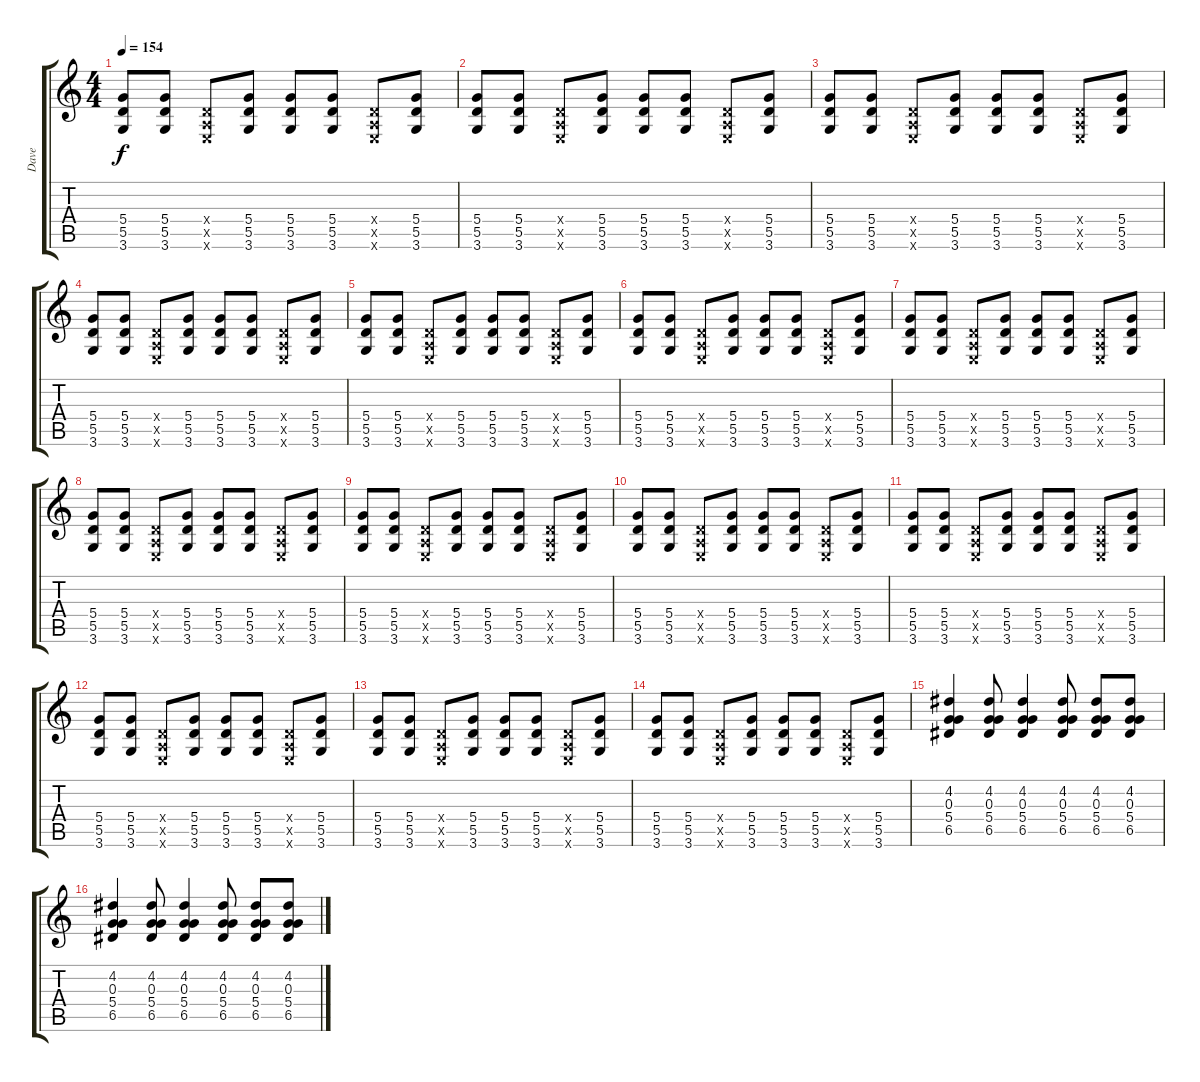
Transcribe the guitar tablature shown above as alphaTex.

\track ("Dave" "Dave") {instrument overdrivenguitar}
\staff {score tabs}
\tuning (E4 B3 G3 D3 A2 E2) {hide}
\ts (4 4)
\tempo 154
\clef g2
\ks c
(5.4 5.5 3.6).8{dy f} (5.4 5.5 3.6).8 (0.4{x} 0.5{x} 0.6{x}).8 (5.4 5.5 3.6).8 (5.4 5.5 3.6).8 (5.4 5.5 3.6).8 (0.4{x} 0.5{x} 0.6{x}).8 (5.4 5.5 3.6).8 |
(5.4 5.5 3.6).8 (5.4 5.5 3.6).8 (0.4{x} 0.5{x} 0.6{x}).8 (5.4 5.5 3.6).8 (5.4 5.5 3.6).8 (5.4 5.5 3.6).8 (0.4{x} 0.5{x} 0.6{x}).8 (5.4 5.5 3.6).8 |
(5.4 5.5 3.6).8 (5.4 5.5 3.6).8 (0.4{x} 0.5{x} 0.6{x}).8 (5.4 5.5 3.6).8 (5.4 5.5 3.6).8 (5.4 5.5 3.6).8 (0.4{x} 0.5{x} 0.6{x}).8 (5.4 5.5 3.6).8 |
(5.4 5.5 3.6).8 (5.4 5.5 3.6).8 (0.4{x} 0.5{x} 0.6{x}).8 (5.4 5.5 3.6).8 (5.4 5.5 3.6).8 (5.4 5.5 3.6).8 (0.4{x} 0.5{x} 0.6{x}).8 (5.4 5.5 3.6).8 |
(5.4 5.5 3.6).8 (5.4 5.5 3.6).8 (0.4{x} 0.5{x} 0.6{x}).8 (5.4 5.5 3.6).8 (5.4 5.5 3.6).8 (5.4 5.5 3.6).8 (0.4{x} 0.5{x} 0.6{x}).8 (5.4 5.5 3.6).8 |
(5.4 5.5 3.6).8 (5.4 5.5 3.6).8 (0.4{x} 0.5{x} 0.6{x}).8 (5.4 5.5 3.6).8 (5.4 5.5 3.6).8 (5.4 5.5 3.6).8 (0.4{x} 0.5{x} 0.6{x}).8 (5.4 5.5 3.6).8 |
(5.4 5.5 3.6).8 (5.4 5.5 3.6).8 (0.4{x} 0.5{x} 0.6{x}).8 (5.4 5.5 3.6).8 (5.4 5.5 3.6).8 (5.4 5.5 3.6).8 (0.4{x} 0.5{x} 0.6{x}).8 (5.4 5.5 3.6).8 |
(5.4 5.5 3.6).8 (5.4 5.5 3.6).8 (0.4{x} 0.5{x} 0.6{x}).8 (5.4 5.5 3.6).8 (5.4 5.5 3.6).8 (5.4 5.5 3.6).8 (0.4{x} 0.5{x} 0.6{x}).8 (5.4 5.5 3.6).8 |
(5.4 5.5 3.6).8 (5.4 5.5 3.6).8 (0.4{x} 0.5{x} 0.6{x}).8 (5.4 5.5 3.6).8 (5.4 5.5 3.6).8 (5.4 5.5 3.6).8 (0.4{x} 0.5{x} 0.6{x}).8 (5.4 5.5 3.6).8 |
(5.4 5.5 3.6).8 (5.4 5.5 3.6).8 (0.4{x} 0.5{x} 0.6{x}).8 (5.4 5.5 3.6).8 (5.4 5.5 3.6).8 (5.4 5.5 3.6).8 (0.4{x} 0.5{x} 0.6{x}).8 (5.4 5.5 3.6).8 |
(5.4 5.5 3.6).8 (5.4 5.5 3.6).8 (0.4{x} 0.5{x} 0.6{x}).8 (5.4 5.5 3.6).8 (5.4 5.5 3.6).8 (5.4 5.5 3.6).8 (0.4{x} 0.5{x} 0.6{x}).8 (5.4 5.5 3.6).8 |
(5.4 5.5 3.6).8 (5.4 5.5 3.6).8 (0.4{x} 0.5{x} 0.6{x}).8 (5.4 5.5 3.6).8 (5.4 5.5 3.6).8 (5.4 5.5 3.6).8 (0.4{x} 0.5{x} 0.6{x}).8 (5.4 5.5 3.6).8 |
(5.4 5.5 3.6).8 (5.4 5.5 3.6).8 (0.4{x} 0.5{x} 0.6{x}).8 (5.4 5.5 3.6).8 (5.4 5.5 3.6).8 (5.4 5.5 3.6).8 (0.4{x} 0.5{x} 0.6{x}).8 (5.4 5.5 3.6).8 |
(5.4 5.5 3.6).8 (5.4 5.5 3.6).8 (0.4{x} 0.5{x} 0.6{x}).8 (5.4 5.5 3.6).8 (5.4 5.5 3.6).8 (5.4 5.5 3.6).8 (0.4{x} 0.5{x} 0.6{x}).8 (5.4 5.5 3.6).8 |
(4.2 0.3 5.4 6.5).4 (4.2 0.3 5.4 6.5).8 (4.2 0.3 5.4 6.5).4 (4.2 0.3 5.4 6.5).8 (4.2 0.3 5.4 6.5).8 (4.2 0.3 5.4 6.5).8 |
(4.2 0.3 5.4 6.5).4 (4.2 0.3 5.4 6.5).8 (4.2 0.3 5.4 6.5).4 (4.2 0.3 5.4 6.5).8 (4.2 0.3 5.4 6.5).8 (4.2 0.3 5.4 6.5).8
